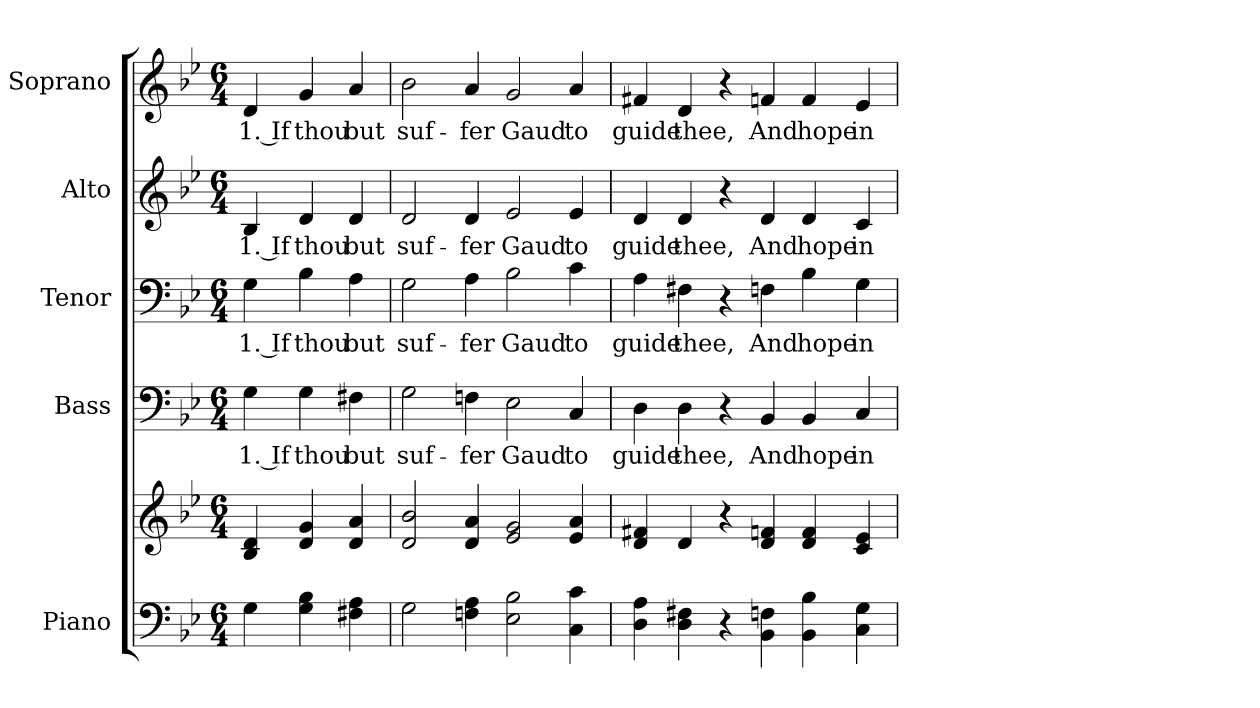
**kern	**kern	**kern	**text	**kern	**text	**kern	**text	**kern	**text
*part5	*part5	*part4	*part4	*part3	*part3	*part2	*part2	*part1	*part1
*staff6	*staff5	*staff4	*staff4	*staff3	*staff3	*staff2	*staff2	*staff1	*staff1
*I"Piano	*	*I"Bass	*	*I"Tenor	*	*I"Alto	*	*I"Soprano	*
*I'Pno.	*	*I'B.	*	*I'T.	*	*I'A.	*	*I'S.	*
!!LO:PB:g=z
*clefF4	*clefG2	*clefF4	*	*clefF4	*	*clefG2	*	*clefG2	*
*k[b-e-]	*k[b-e-]	*k[b-e-]	*	*k[b-e-]	*	*k[b-e-]	*	*k[b-e-]	*
*B-:	*B-:	*B-:	*	*B-:	*	*B-:	*	*B-:	*
*M6/4	*M6/4	*M6/4	*	*M6/4	*	*M6/4	*	*M6/4	*
*MM150	*MM150	*MM150	*	*MM150	*	*MM150	*	*MM150	*
=	=	=	=	=	=	=	=	=	=
!	!	!	!LO:LY:b:color=#000000	!	!	!	!	!	!
!	!	!	!	!	!LO:LY:b:color=#000000	!	!	!	!
!	!	!	!	!	!	!	!LO:LY:b:color=#000000	!	!
!	!	!	!	!	!	!	!	!	!LO:LY:b:color=#000000
4Gi\	4B-i/ 4di	4Gi\	1. If	4Gi\	1. If	4B-i/	1. If	4di/	1. If
!	!	!	!LO:LY:b:color=#000000	!	!	!	!	!	!
!	!	!	!	!	!LO:LY:b:color=#000000	!	!	!	!
!	!	!	!	!	!	!	!LO:LY:b:color=#000000	!	!
!	!	!	!	!	!	!	!	!	!LO:LY:b:color=#000000
4Gi\ 4B-i	4di/ 4gi	4Gi\	thou	4B-i\	thou	4di/	thou	4gi/	thou
!	!	!	!LO:LY:b:color=#000000	!	!	!	!	!	!
!	!	!	!	!	!LO:LY:b:color=#000000	!	!	!	!
!	!	!	!	!	!	!	!LO:LY:b:color=#000000	!	!
!	!	!	!	!	!	!	!	!	!LO:LY:b:color=#000000
4F#Xi\ 4Ai	4di/ 4ai	4F#Xi\	but	4Ai\	but	4di/	but	4ai/	but
=1	=1	=1	=1	=1	=1	=1	=1	=1	=1
!	!	!	!LO:LY:b:color=#000000	!	!	!	!	!	!
!	!	!	!	!	!LO:LY:b:color=#000000	!	!	!	!
!	!	!	!	!	!	!	!LO:LY:b:color=#000000	!	!
!	!	!	!	!	!	!	!	!	!LO:LY:b:color=#000000
2Gi\	2di/ 2b-i	2Gi\	suf-	2Gi\	suf-	2di/	suf-	2b-i\	suf-
!	!	!	!LO:LY:b:color=#000000	!	!	!	!	!	!
!	!	!	!	!	!LO:LY:b:color=#000000	!	!	!	!
!	!	!	!	!	!	!	!LO:LY:b:color=#000000	!	!
!	!	!	!	!	!	!	!	!	!LO:LY:b:color=#000000
4Fni\ 4Ai	4di/ 4ai	4Fni\	-fer	4Ai\	-fer	4di/	-fer	4ai/	-fer
!	!	!	!LO:LY:b:color=#000000	!	!	!	!	!	!
!	!	!	!	!	!LO:LY:b:color=#000000	!	!	!	!
!	!	!	!	!	!	!	!LO:LY:b:color=#000000	!	!
!	!	!	!	!	!	!	!	!	!LO:LY:b:color=#000000
2E-i\ 2B-i	2e-i/ 2gi	2E-i\	Gaud	2B-i\	Gaud	2e-i/	Gaud	2gi/	Gaud
!	!	!	!LO:LY:b:color=#000000	!	!	!	!	!	!
!	!	!	!	!	!LO:LY:b:color=#000000	!	!	!	!
!	!	!	!	!	!	!	!LO:LY:b:color=#000000	!	!
!	!	!	!	!	!	!	!	!	!LO:LY:b:color=#000000
4Ci\ 4ci	4e-i/ 4ai	4Ci/	to	4ci\	to	4e-i/	to	4ai/	to
!!LO:PB:g=z
=2	=2	=2	=2	=2	=2	=2	=2	=2	=2
!	!	!	!LO:LY:b:color=#000000	!	!	!	!	!	!
!	!	!	!	!	!LO:LY:b:color=#000000	!	!	!	!
!	!	!	!	!	!	!	!LO:LY:b:color=#000000	!	!
!	!	!	!	!	!	!	!	!	!LO:LY:b:color=#000000
4Di\ 4Ai	4di/ 4f#Xi	4Di\	guide	4Ai\	guide	4di/	guide	4f#Xi/	guide
!	!	!	!LO:LY:b:color=#000000	!	!	!	!	!	!
!	!	!	!	!	!LO:LY:b:color=#000000	!	!	!	!
!	!	!	!	!	!	!	!LO:LY:b:color=#000000	!	!
!	!	!	!	!	!	!	!	!	!LO:LY:b:color=#000000
4Di\ 4F#Xi	4di/	4Di\	thee,	4F#Xi\	thee,	4di/	thee,	4di/	thee,
4r	4r	4r	.	4r	.	4r	.	4r	.
!	!	!	!LO:LY:b:color=#000000	!	!	!	!	!	!
!	!	!	!	!	!LO:LY:b:color=#000000	!	!	!	!
!	!	!	!	!	!	!	!LO:LY:b:color=#000000	!	!
!	!	!	!	!	!	!	!	!	!LO:LY:b:color=#000000
4BB-i\ 4Fni	4di/ 4fni	4BB-i/	And	4Fni\	And	4di/	And	4fni/	And
!	!	!	!LO:LY:b:color=#000000	!	!	!	!	!	!
!	!	!	!	!	!LO:LY:b:color=#000000	!	!	!	!
!	!	!	!	!	!	!	!LO:LY:b:color=#000000	!	!
!	!	!	!	!	!	!	!	!	!LO:LY:b:color=#000000
4BB-i\ 4B-i	4di/ 4fi	4BB-i/	hope	4B-i\	hope	4di/	hope	4fi/	hope
!	!	!	!LO:LY:b:color=#000000	!	!	!	!	!	!
!	!	!	!	!	!LO:LY:b:color=#000000	!	!	!	!
!	!	!	!	!	!	!	!LO:LY:b:color=#000000	!	!
!	!	!	!	!	!	!	!	!	!LO:LY:b:color=#000000
4Ci\ 4Gi	4ci/ 4e-i	4Ci/	in	4Gi\	in	4ci/	in	4e-i/	in
=	=	=	=	=	=	=	=	=	=
*-	*-	*-	*-	*-	*-	*-	*-	*-	*-
